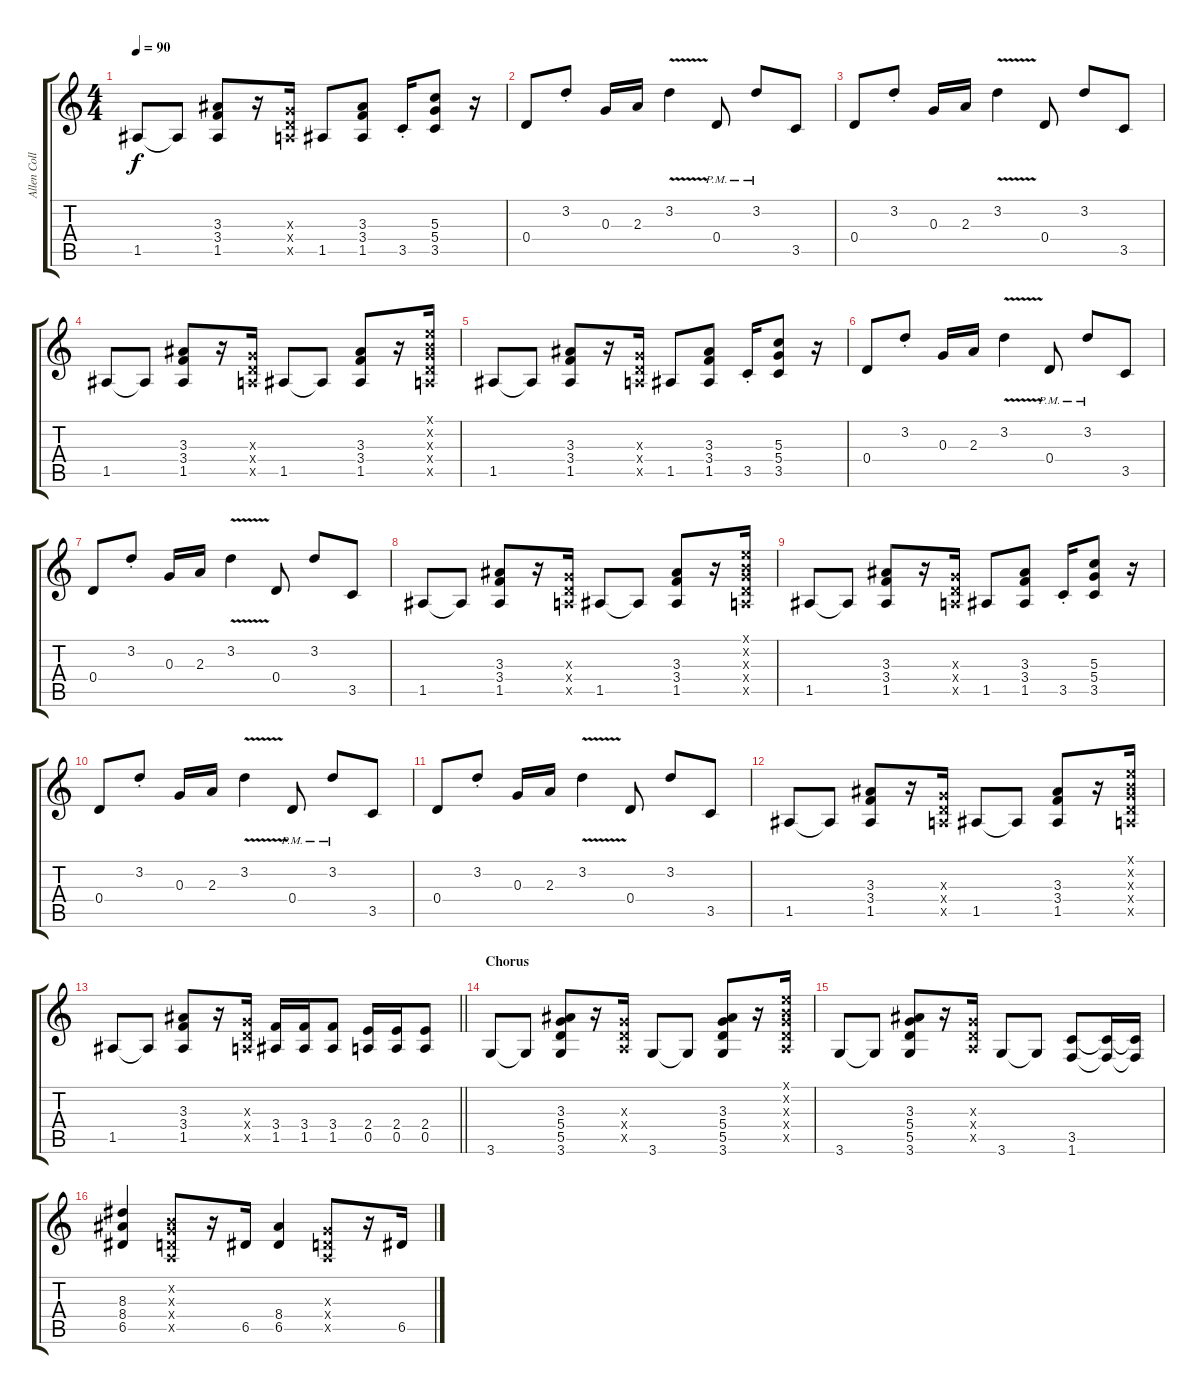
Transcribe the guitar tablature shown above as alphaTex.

\track ("Allen Collins (Rhythm Guitar Overdub)" "Allen Coll") {instrument distortionguitar}
\staff {score tabs}
\tuning (E4 B3 G3 D3 A2 E2) {hide}
\ts (4 4)
\tempo 90
\clef g2
\ks c
1.5.8{dy f} 1.5{t}.8 (3.3 3.4 1.5).8 r.16 (0.3{x} 0.4{x} 0.5{x}).16 1.5.8 (3.3 3.4 1.5).8 3.5{st}.16 (5.3 5.4 3.5).8 r.16 |
0.4.8 3.2{st}.8 0.3.16 2.3.16 3.2{v}.4 0.4{pm}.8 3.2{pm}.8 3.5.8 |
0.4.8 3.2{st}.8 0.3.16 2.3.16 3.2{v}.4 0.4.8 3.2.8 3.5.8 |
1.5.8 1.5{t}.8 (3.3 3.4 1.5).8 r.16 (0.3{x} 0.4{x} 0.5{x}).16 1.5.8 1.5{t}.8 (3.3 3.4 1.5).8 r.16 (0.1{x} 0.2{x} 0.3{x} 0.4{x} 0.5{x}).16 |
1.5.8 1.5{t}.8 (3.3 3.4 1.5).8 r.16 (0.3{x} 0.4{x} 0.5{x}).16 1.5.8 (3.3 3.4 1.5).8 3.5{st}.16 (5.3 5.4 3.5).8 r.16 |
0.4.8 3.2{st}.8 0.3.16 2.3.16 3.2{v}.4 0.4{pm}.8 3.2{pm}.8 3.5.8 |
0.4.8 3.2{st}.8 0.3.16 2.3.16 3.2{v}.4 0.4.8 3.2.8 3.5.8 |
1.5.8 1.5{t}.8 (3.3 3.4 1.5).8 r.16 (0.3{x} 0.4{x} 0.5{x}).16 1.5.8 1.5{t}.8 (3.3 3.4 1.5).8 r.16 (0.1{x} 0.2{x} 0.3{x} 0.4{x} 0.5{x}).16 |
1.5.8 1.5{t}.8 (3.3 3.4 1.5).8 r.16 (0.3{x} 0.4{x} 0.5{x}).16 1.5.8 (3.3 3.4 1.5).8 3.5{st}.16 (5.3 5.4 3.5).8 r.16 |
0.4.8 3.2{st}.8 0.3.16 2.3.16 3.2{v}.4 0.4{pm}.8 3.2{pm}.8 3.5.8 |
0.4.8 3.2{st}.8 0.3.16 2.3.16 3.2{v}.4 0.4.8 3.2.8 3.5.8 |
1.5.8 1.5{t}.8 (3.3 3.4 1.5).8 r.16 (0.3{x} 0.4{x} 0.5{x}).16 1.5.8 1.5{t}.8 (3.3 3.4 1.5).8 r.16 (0.1{x} 0.2{x} 0.3{x} 0.4{x} 0.5{x}).16 |
\barLineRight lightlight
1.5.8 1.5{t}.8 (3.3 3.4 1.5).8 r.16 (0.3{x} 0.4{x} 0.5{x}).16 (3.4 1.5).16 (3.4 1.5).16 (3.4 1.5).8 (2.4 0.5).16 (2.4 0.5).16 (2.4 0.5).8 |
\section ("" "Chorus")
3.6.8 3.6{t}.8 (3.3 5.4 5.5 3.6).8 r.16 (0.3{x} 0.4{x} 0.5{x}).16 3.6.8 3.6{t}.8 (3.3 5.4 5.5 3.6).8 r.16 (0.1{x} 0.2{x} 0.3{x} 0.4{x} 0.5{x}).16 |
3.6.8 3.6{t}.8 (3.3 5.4 5.5 3.6).8 r.16 (0.3{x} 0.4{x} 0.5{x}).16 3.6.8 3.6{t}.8 (3.5 1.6).8 (3.5{t} 1.6{t}).16 (3.5{t} 1.6{t}).16 |
(8.3 8.4 6.5).4 (0.2{x} 0.3{x} 0.4{x} 0.5{x}).8 r.16 6.5.16 (8.4 6.5).4 (0.3{x} 0.4{x} 0.5{x}).8 r.16 6.5.16
